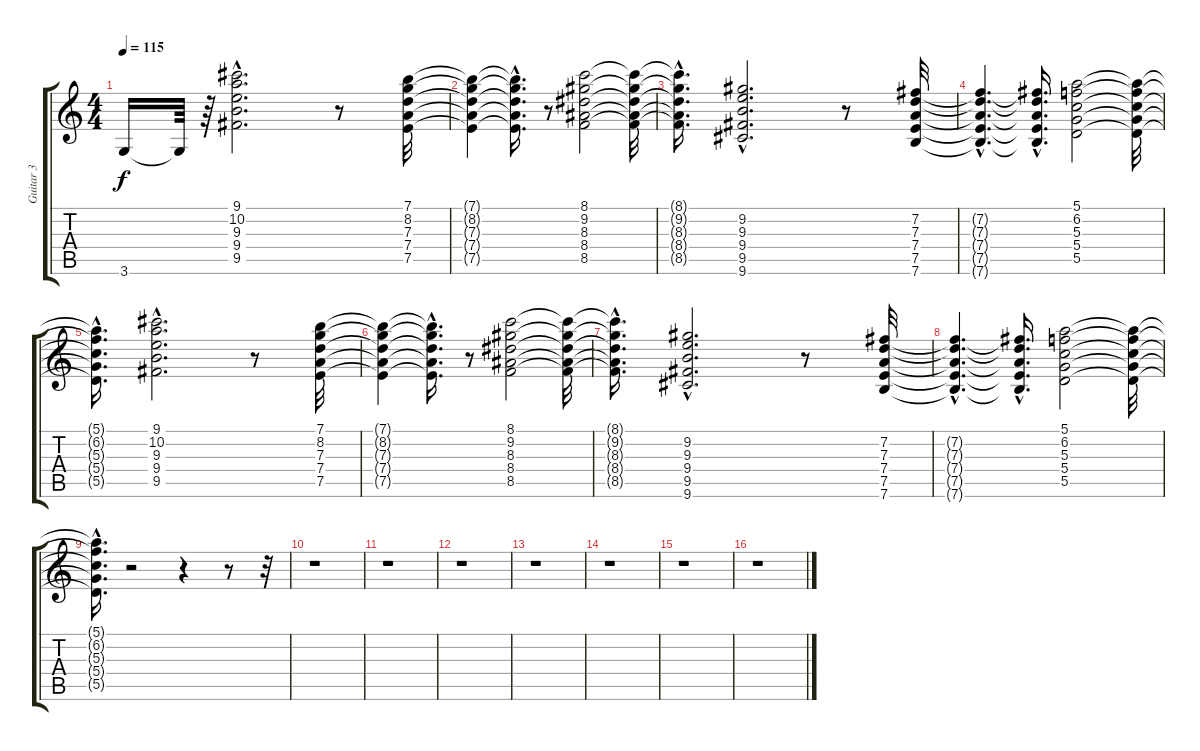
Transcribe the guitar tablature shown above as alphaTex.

\track ("Guitar 3  - Petrucci" "Guitar 3  ") {instrument distortionguitar}
\staff {score tabs}
\tuning (E4 B3 G3 D3 A2 E2) {hide}
\ts (4 4)
\tempo 115
\clef g2
\ks c
3.6{t}.16{dy f} 3.6{t}.64 r.64 (9.1{hac} 10.2{hac} 9.3{hac} 9.4{hac} 9.5{hac}).2{d instrument electricguitarclean} r.8 (7.1 8.2 7.3 7.4 7.5).32 |
(7.1{t} 8.2{t} 7.3{t} 7.4{t} 7.5{t}).4 (7.1{hac t} 8.2{hac t} 7.3{hac t} 7.4{hac t} 7.5{hac t}).16{d} r.8 (8.1 9.2 8.3 8.4 8.5).2 (8.1{t} 9.2{t} 8.3{t} 8.4{t} 8.5{t}).32 |
(8.1{hac t} 9.2{hac t} 8.3{hac t} 8.4{hac t} 8.5{hac t}).16{d} (9.2{hac} 9.3{hac} 9.4{hac} 9.5{hac} 9.6{hac}).2{d} r.8 (7.2 7.3 7.4 7.5 7.6).32 |
(7.2{hac t} 7.3{hac t} 7.4{hac t} 7.5{hac t} 7.6{hac t}).4{d} (7.2{hac t} 7.3{hac t} 7.4{hac t} 7.5{hac t} 7.6{hac t}).16{d} (5.1 6.2 5.3 5.4 5.5).2 (5.1{t} 6.2{t} 5.3{t} 5.4{t} 5.5{t}).32 |
(5.1{hac t} 6.2{hac t} 5.3{hac t} 5.4{hac t} 5.5{hac t}).16{d} (9.1{hac} 10.2{hac} 9.3{hac} 9.4{hac} 9.5{hac}).2{d} r.8 (7.1 8.2 7.3 7.4 7.5).32 |
(7.1{t} 8.2{t} 7.3{t} 7.4{t} 7.5{t}).4 (7.1{hac t} 8.2{hac t} 7.3{hac t} 7.4{hac t} 7.5{hac t}).16{d} r.8 (8.1 9.2 8.3 8.4 8.5).2 (8.1{t} 9.2{t} 8.3{t} 8.4{t} 8.5{t}).32 |
(8.1{hac t} 9.2{hac t} 8.3{hac t} 8.4{hac t} 8.5{hac t}).16{d} (9.2{hac} 9.3{hac} 9.4{hac} 9.5{hac} 9.6{hac}).2{d} r.8 (7.2 7.3 7.4 7.5 7.6).32 |
(7.2{hac t} 7.3{hac t} 7.4{hac t} 7.5{hac t} 7.6{hac t}).4{d} (7.2{hac t} 7.3{hac t} 7.4{hac t} 7.5{hac t} 7.6{hac t}).16{d} (5.1 6.2 5.3 5.4 5.5).2 (5.1{t} 6.2{t} 5.3{t} 5.4{t} 5.5{t}).32 |
(5.1{hac t} 6.2{hac t} 5.3{hac t} 5.4{hac t} 5.5{hac t}).16{d} r.2 r.4 r.8 r.32 |
r.1 |
r.1 |
r.1 |
r.1 |
r.1 |
r.1 |
r.1
